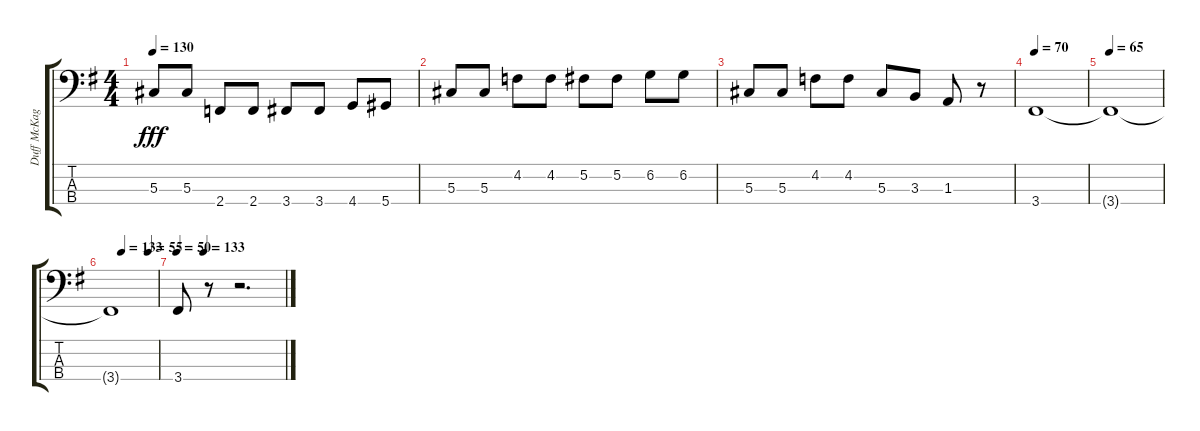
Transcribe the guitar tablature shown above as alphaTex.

\track ("Duff McKagan - Bass" "Duff McKag") {instrument electricbasspick}
\staff {score tabs}
\tuning (Gb2 Db2 Ab1 Eb1) {hide}
\ts (4 4)
\tempo 130
\clef f4
\ks g
5.3.8{dy fff} 5.3.8 2.4.8 2.4.8 3.4.8 3.4.8 4.4.8 5.4.8 |
5.3.8 5.3.8 4.2.8 4.2.8 5.2.8 5.2.8 6.2.8 6.2.8 |
5.3.8 5.3.8 4.2.8 4.2.8 5.3.8 3.3.8 1.3.8 r.8 |
\tempo 70
3.4.1 |
\tempo 65
3.4{t}.1 |
\tempo (133 0.25)
\tempo (55 0.8125)
3.4{t}.1 |
\tempo 50
\tempo (133 0.25)
3.4.8 r.8 r.2{d}
